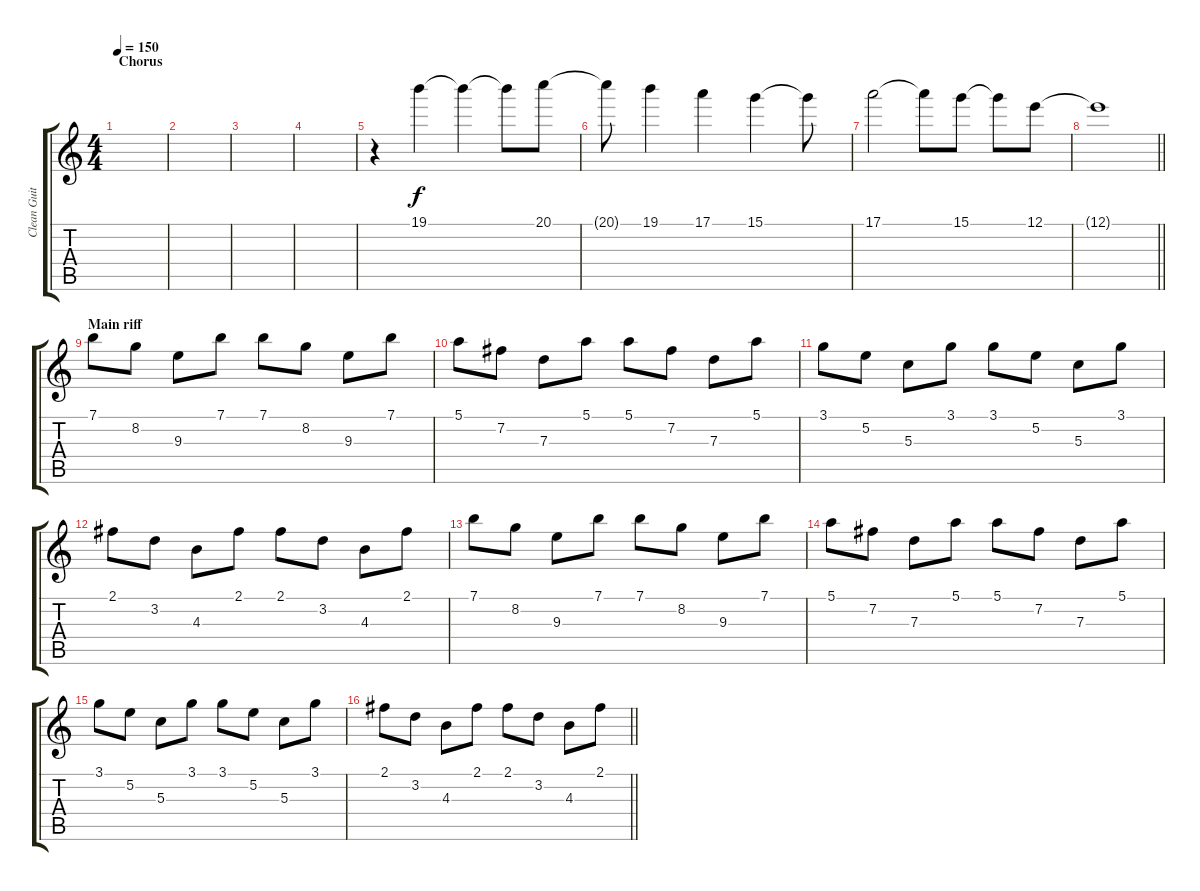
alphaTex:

\track ("Clean Guitar/Keyboard" "Clean Guit") {instrument electricguitarjazz}
\staff {score tabs}
\tuning (E4 B3 G3 D3 A2 E2) {hide}
\ts (4 4)
\section ("" "Chorus")
\tempo 150
\clef g2
\ks c
|
|
|
|
r.4{volume 13 instrument electricpiano1} 19.1.4 19.1{t}.4 19.1{t}.8 20.1.8 |
20.1{t}.8 19.1.4 17.1.4 15.1.4 15.1{t}.8 |
17.1.2 17.1{t}.8 15.1.8 15.1{t}.8 12.1.8 |
\barLineRight lightlight
12.1{t}.1 |
\section ("" "Main riff")
7.1.8{volume 12 instrument electricguitarjazz} 8.2.8 9.3.8 7.1.8 7.1.8 8.2.8 9.3.8 7.1.8 |
5.1.8 7.2.8 7.3.8 5.1.8 5.1.8 7.2.8 7.3.8 5.1.8 |
3.1.8 5.2.8 5.3.8 3.1.8 3.1.8 5.2.8 5.3.8 3.1.8 |
2.1.8 3.2.8 4.3.8 2.1.8 2.1.8 3.2.8 4.3.8 2.1.8 |
7.1.8 8.2.8 9.3.8 7.1.8 7.1.8 8.2.8 9.3.8 7.1.8 |
5.1.8 7.2.8 7.3.8 5.1.8 5.1.8 7.2.8 7.3.8 5.1.8 |
3.1.8 5.2.8 5.3.8 3.1.8 3.1.8 5.2.8 5.3.8 3.1.8 |
\barLineRight lightlight
2.1.8 3.2.8 4.3.8 2.1.8 2.1.8 3.2.8 4.3.8 2.1.8
